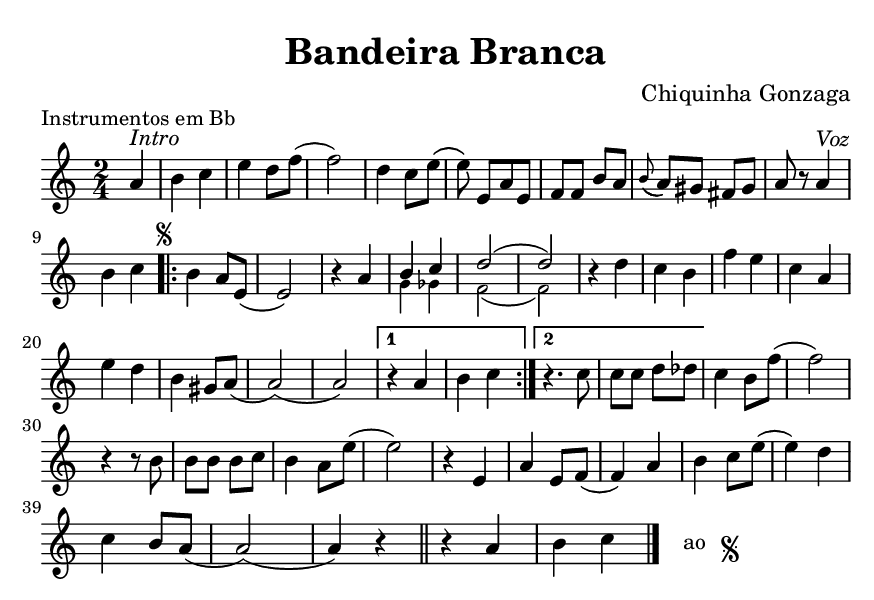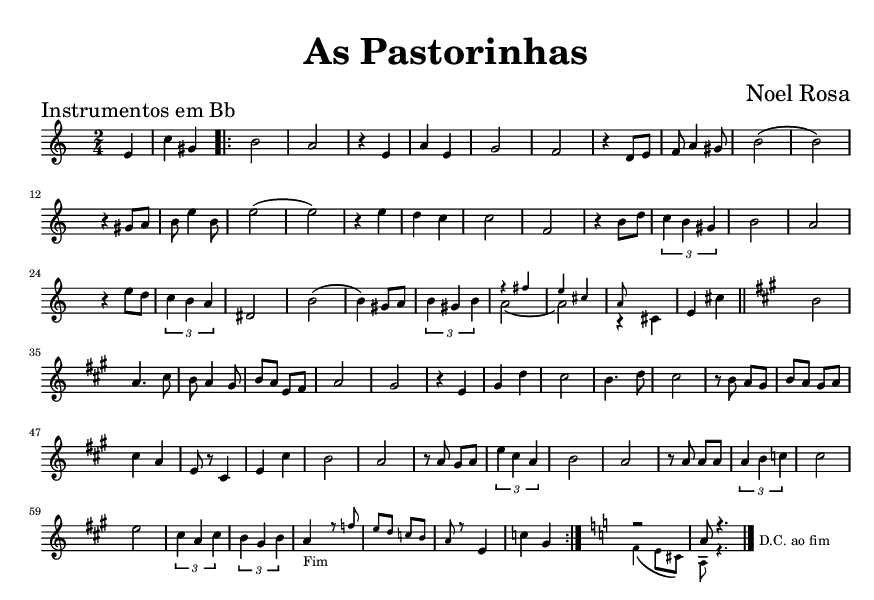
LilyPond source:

\version "2.18.2"

\paper{
#(set-paper-size "a6landscape")
%annotate-spacing = ##t
head-separation = .8\cm
top-margin = .8\cm
right-margin = .4\cm
page-count = 1
print-page-number = ##f
indent = #0
}

\header{
piece = \markup {\small "Instrumentos em Bb"} %"Instrumentos em Bb"
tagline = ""
}

\book{
	\bookOutputName "bandeiraBranca"
	\score{
		\transpose c c { \version "2.18.2"

\relative c'' {
  \clef treble
  \key c \major
  \time 2/4

  \partial 4 a4^\markup { \italic Intro }
  b c 
  e d8 [ f ] 
  ( f2 ) 
  d4 c8 [ e ] 
  \( e \) e, [ a e ] 
  f f b a
  \appoggiatura b ( a ) gis fis gis
  a r8 a4^\markup { \italic Voz }
  b c
  \mark \markup { \fontsize #-4 \musicglyph #"scripts.segno" }
  
%  \repeat volta 2 {
\set Score.repeatCommands = #'(start-repeat)
	  b4 a8 e ( e2 )
	  r4 a4
	  <<
	  { b4 c d2 ( d ) } 
	  \\
	  { \tiny g,4 ges f2 ( f ) }
	  >>
	  r4 d'
	  c b
	  f' e
	  c a
	  e' d
	  b gis8 a
	  ( a2 )
	  ( a ) |
%  }
%  \alternative{ 
%	  { 

\set Score.repeatCommands = #'((volta "1"))
		  r4 a
		  b c 
\set Score.repeatCommands = #'((volta #f))
		\bar ":|."
%\set Score.repeatCommands = #'(end-repeat)
%	  }
%	  { 
\set Score.repeatCommands = #'((volta "2"))
		  r4. c8
		  c c d des
\set Score.repeatCommands = #'((volta #f))
		  c4 b8 f'
		  ( f2 )
		  r4 r8 b,8
		  b b b c
		  b4 a8 e'
		  ( e2 )
		  r4 e,
		  a4 e8 f
		  ( f4 ) a
		  b c8 e
		  ( e4 ) d \break
		  c4 b8 a
		  ( a2 )
		  ( a4 ) r4 \bar "||"
		  r4 a
		  b c \bar "|."	
%	  }  
%  }
  \cadenzaOn
      \stopStaff

	  \repeat unfold 1 {
	          s1
	          \bar ""
	        }

        % text line-aligned
        % ==================
        % Move text to the desired position
        \once \override TextScript.extra-offset = #'( -4 . -2.1)
        \once \override TextScript.word-space = #1.5
        %| <>^\markup \general-align #Y #2 { \center-column { \line { "ao" \fontsize #-5 \musicglyph #"scripts.segno" } } }
		<>^\markup { \center-column { } \line { "ao" \fontsize #-1 \musicglyph #"scripts.segno" } }
		\repeat unfold 2 {
		          s1
		          \bar ""
		        }
        % Resume bar count and show staff lines again
   \cadenzaOff
%  \bar "|."
}
 }
		\layout{
		#(layout-set-staff-size 19)
		}
	}
	\header{
		title = "Bandeira Branca"
		composer = "Chiquinha Gonzaga"
	}
}

\book{
	\bookOutputName "pastorinhas"
	\header{
		title = "As Pastorinhas"
		composer = "Noel Rosa"
	}
	\score{
		\transpose c c { \version "2.18.2"

\relative c'' {
  \clef treble
  \key c \major
  \time 2/4

  \partial 4 e,4
  c' gis \bar ".|:" 
  b2
  a
  r4 e
  a e
  g2
  f
  r4 d8 e
  f a4 gis8
  b2
  ( b )
  r4 gis8 a
  b8 e4 b8
  e2
  ( e )
  r4 e
  d c
  c2
  f,
  r4 b8 d
  \tuplet 3/2 { c4 b gis }
  b2
  a
  r4 e'8 d
  \tuplet 3/2 { c4 b a }
  dis,2
  b'2
  ( b4 ) gis8 a
  \tuplet 3/2 { b4 gis b }
  <<
  { \tiny r4 fis' e cis a8 }
  \\
  { a2 ( a ) r4 cis,}
  >>
  e cis' \bar "||"
  \key a \major
  b2
  a4. cis8
  b a4 gis8
  b a e fis
  a2
  gis
  r4 e
  gis d'
  cis2
  b4. d8
  cis2
  r8 b a gis
  b a gis a
  cis4 a
  e8 r8 cis4
  e cis'
  b2 a
  r8 a gis a
  \tuplet 3/2 { e'4 cis a }
  b2
  a
  r8 a a a
  \tuplet 3/2 { a4 b c }
  cis2
  e
  \tuplet 3/2 { cis4 a cis }
  \tuplet 3/2 { b gis b }
  a_\markup{Fim} 
  <<
  {\tiny r8 f' e d c b a r8 } 
  \\
  {}
  >>
  e4
  c' gis \bar ":|."
  \key c \major
  <<
  { r2 a8 r4.}
  \\
  { \tiny f4 ( e8 cis ) a8 r4. }
  >>
  \bar "|."
  \cadenzaOn
      \stopStaff

	  \repeat unfold 1 {
	          s1
	          \bar ""
	        }

        % text line-aligned
        % ==================
        % Move text to the desired position
        \once \override TextScript.extra-offset = #'( -2 . -1)
        \once \override TextScript.word-space = #1.5
        %| <>^\markup \general-align #Y #2 { \center-column { \line { "ao" \fontsize #-5 \musicglyph #"scripts.segno" } } }
		<>^\markup { \center-column { } \line { "D.C. ao fim" } }
		\repeat unfold 2 {
		          s1
		          \bar ""
		        }
        % Resume bar count and show staff lines again
   \cadenzaOff
}
 }
		\layout{
		#(layout-set-staff-size 12)
		}
	}
}